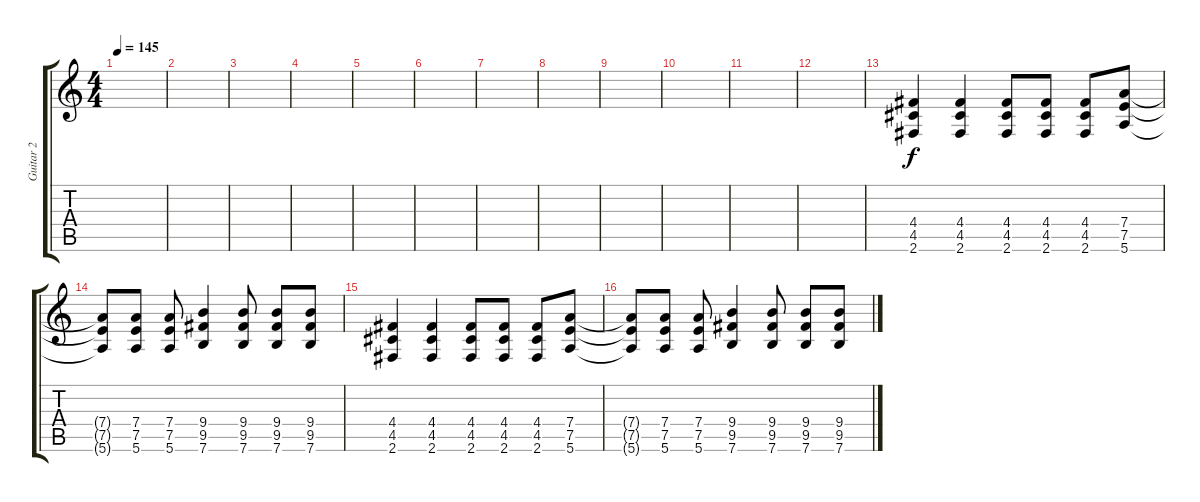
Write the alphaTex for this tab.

\track ("Guitar 2" "Guitar 2") {instrument overdrivenguitar}
\staff {score tabs}
\tuning (E4 B3 G3 D3 A2 E2) {hide}
\ts (4 4)
\tempo 145
\clef g2
\ks c
|
|
|
|
|
|
|
|
|
|
|
|
(4.4 4.5 2.6).4 (4.4 4.5 2.6).4 (4.4 4.5 2.6).8 (4.4 4.5 2.6).8 (4.4 4.5 2.6).8 (7.4 7.5 5.6).8 |
(7.4{t} 7.5{t} 5.6{t}).8 (7.4 7.5 5.6).8 (7.4 7.5 5.6).8 (9.4 9.5 7.6).4 (9.4 9.5 7.6).8 (9.4 9.5 7.6).8 (9.4 9.5 7.6).8 |
(4.4 4.5 2.6).4 (4.4 4.5 2.6).4 (4.4 4.5 2.6).8 (4.4 4.5 2.6).8 (4.4 4.5 2.6).8 (7.4 7.5 5.6).8 |
(7.4{t} 7.5{t} 5.6{t}).8 (7.4 7.5 5.6).8 (7.4 7.5 5.6).8 (9.4 9.5 7.6).4 (9.4 9.5 7.6).8 (9.4 9.5 7.6).8 (9.4 9.5 7.6).8
